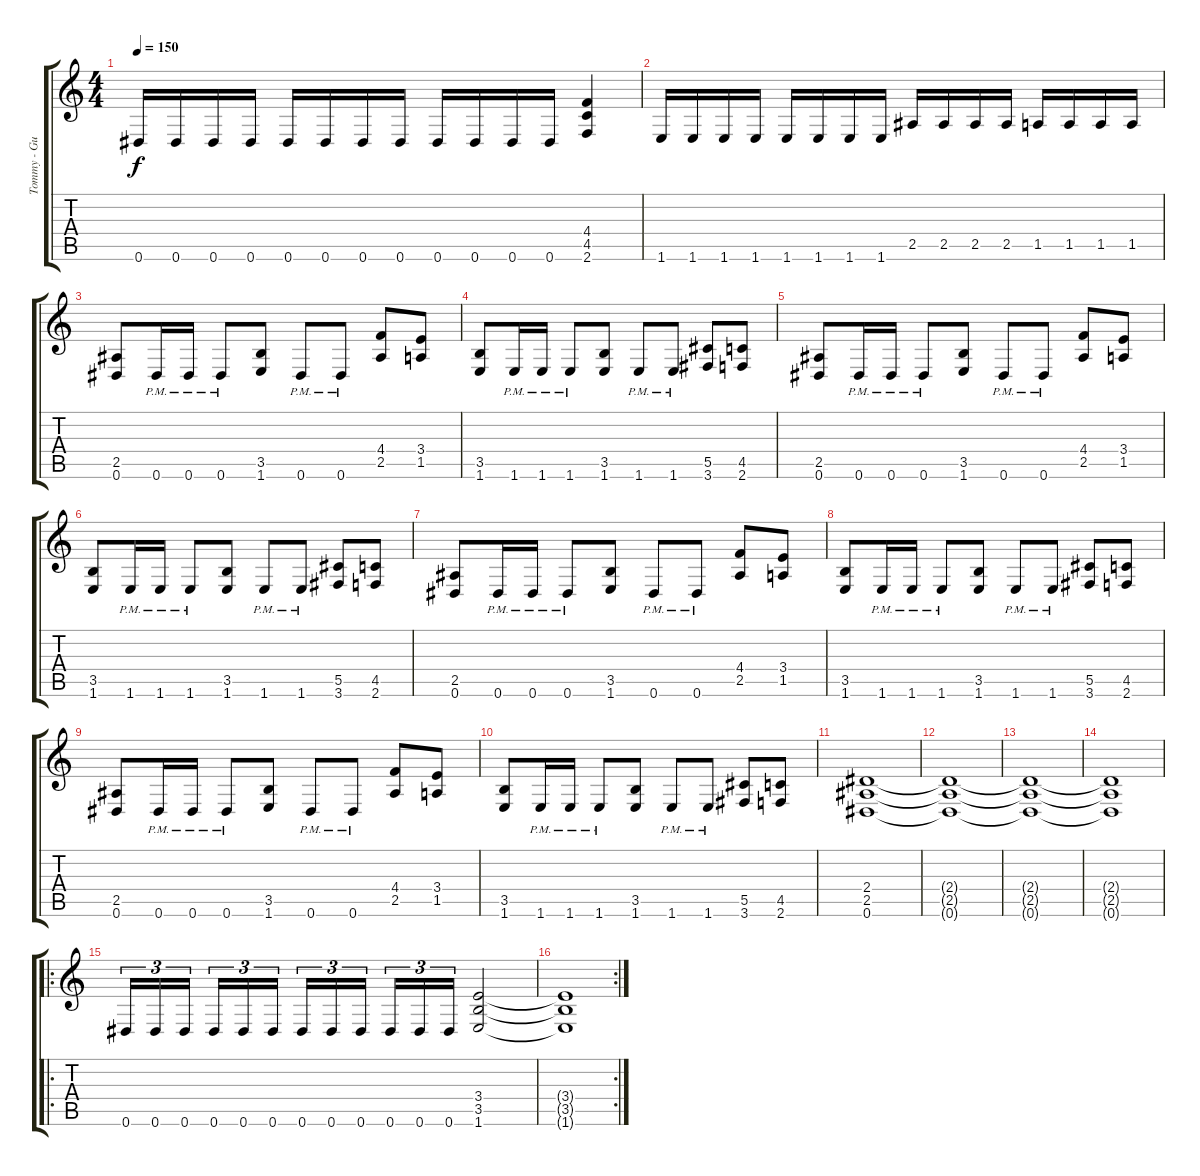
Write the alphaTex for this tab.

\track ("Tommy - Guitar 2" "Tommy - Gu") {instrument distortionguitar}
\staff {score tabs}
\tuning (Eb4 Bb3 Gb3 Db3 Ab2 Eb2) {hide}
\ts (4 4)
\tempo 150
\clef g2
\ks c
0.6.16{dy f} 0.6.16 0.6.16 0.6.16 0.6.16 0.6.16 0.6.16 0.6.16 0.6.16 0.6.16 0.6.16 0.6.16 (4.4 4.5 2.6).4 |
1.6.16 1.6.16 1.6.16 1.6.16 1.6.16 1.6.16 1.6.16 1.6.16 2.5.16 2.5.16 2.5.16 2.5.16 1.5.16 1.5.16 1.5.16 1.5.16 |
(2.5 0.6).8 0.6{pm}.16 0.6{pm}.16 0.6{pm}.8 (3.5 1.6).8 0.6{pm}.8 0.6{pm}.8 (4.4 2.5).8 (3.4 1.5).8 |
(3.5 1.6).8 1.6{pm}.16 1.6{pm}.16 1.6{pm}.8 (3.5 1.6).8 1.6{pm}.8 1.6{pm}.8 (5.5 3.6).8 (4.5 2.6).8 |
(2.5 0.6).8 0.6{pm}.16 0.6{pm}.16 0.6{pm}.8 (3.5 1.6).8 0.6{pm}.8 0.6{pm}.8 (4.4 2.5).8 (3.4 1.5).8 |
(3.5 1.6).8 1.6{pm}.16 1.6{pm}.16 1.6{pm}.8 (3.5 1.6).8 1.6{pm}.8 1.6{pm}.8 (5.5 3.6).8 (4.5 2.6).8 |
(2.5 0.6).8 0.6{pm}.16 0.6{pm}.16 0.6{pm}.8 (3.5 1.6).8 0.6{pm}.8 0.6{pm}.8 (4.4 2.5).8 (3.4 1.5).8 |
(3.5 1.6).8 1.6{pm}.16 1.6{pm}.16 1.6{pm}.8 (3.5 1.6).8 1.6{pm}.8 1.6{pm}.8 (5.5 3.6).8 (4.5 2.6).8 |
(2.5 0.6).8 0.6{pm}.16 0.6{pm}.16 0.6{pm}.8 (3.5 1.6).8 0.6{pm}.8 0.6{pm}.8 (4.4 2.5).8 (3.4 1.5).8 |
(3.5 1.6).8 1.6{pm}.16 1.6{pm}.16 1.6{pm}.8 (3.5 1.6).8 1.6{pm}.8 1.6{pm}.8 (5.5 3.6).8 (4.5 2.6).8 |
(2.4 2.5 0.6).1 |
(2.4{t} 2.5{t} 0.6{t}).1 |
(2.4{t} 2.5{t} 0.6{t}).1 |
(2.4{t} 2.5{t} 0.6{t}).1 |
\ro
0.6.16{tu (3 2)} 0.6.16{tu (3 2)} 0.6.16{tu (3 2) beam splitsecondary} 0.6.16{tu (3 2)} 0.6.16{tu (3 2)} 0.6.16{tu (3 2)} 0.6.16{tu (3 2)} 0.6.16{tu (3 2)} 0.6.16{tu (3 2) beam splitsecondary} 0.6.16{tu (3 2)} 0.6.16{tu (3 2)} 0.6.16{tu (3 2)} (3.4 3.5 1.6).2 |
\rc 2
(3.4{t} 3.5{t} 1.6{t}).1
